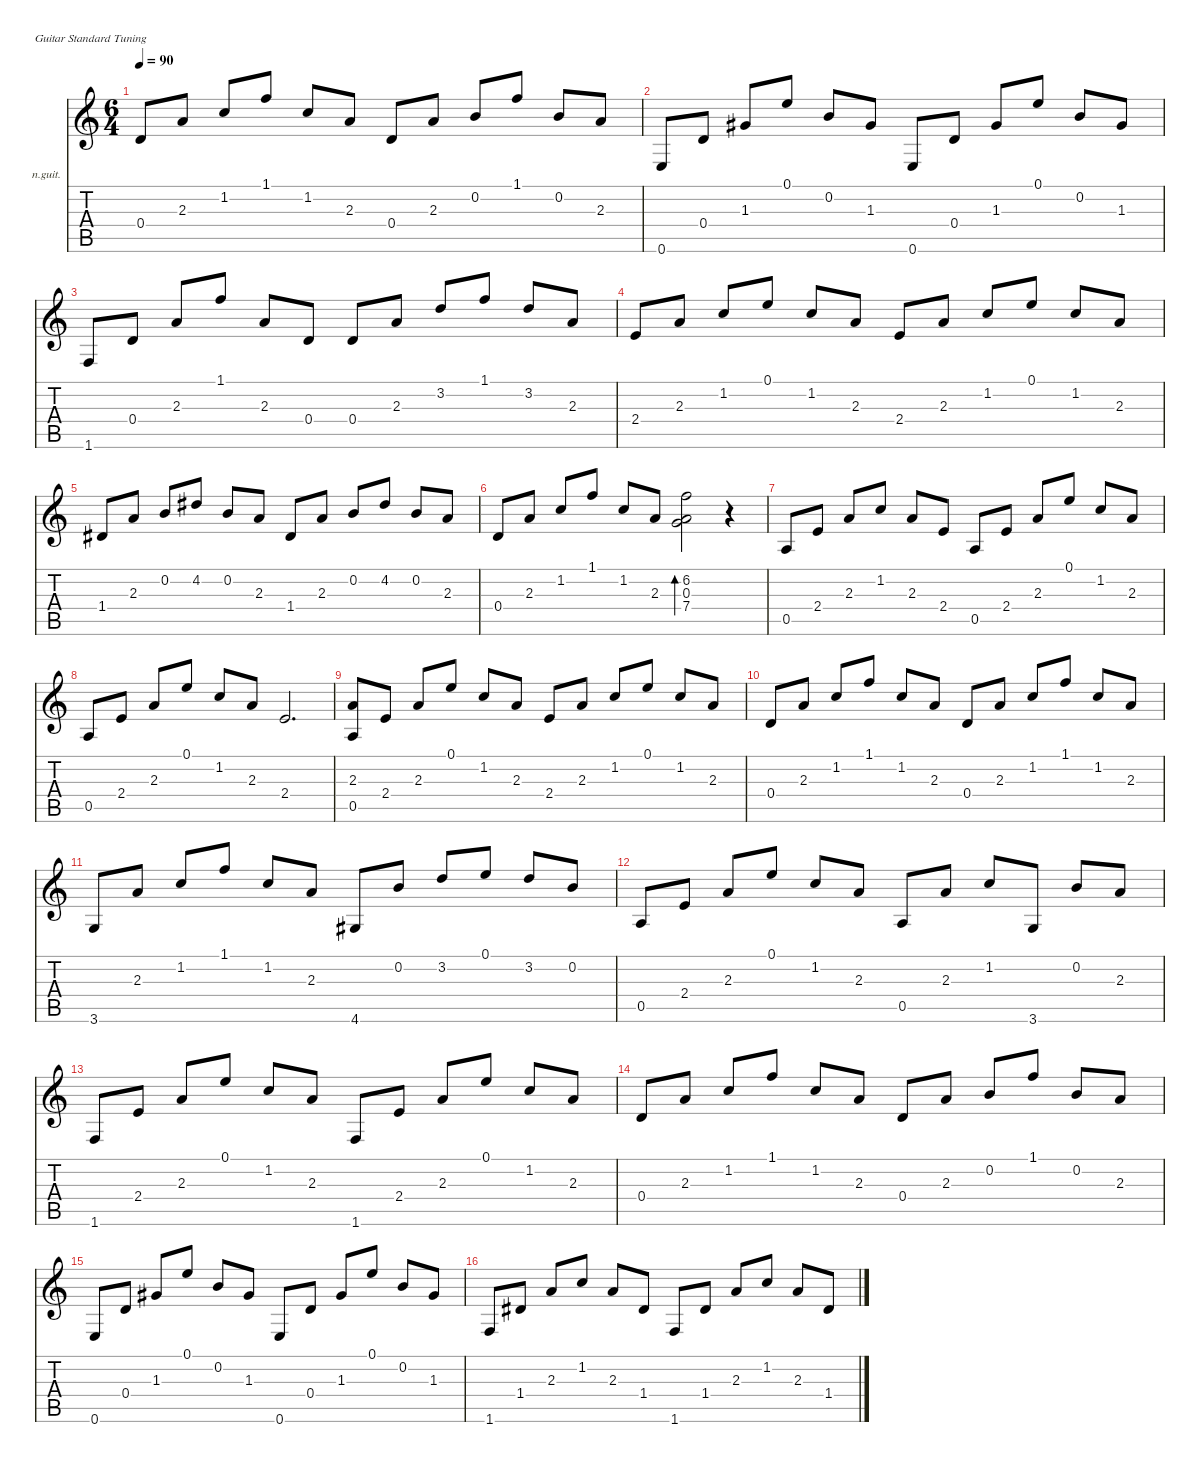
\defaultSystemsLayout 4
\hideDynamics
\bracketExtendMode nobrackets
\firstSystemTrackNameOrientation horizontal
\otherSystemsTrackNameOrientation horizontal
\track ("Akustik Gitar" "n.guit.") {instrument acousticguitarnylon}
\staff {score tabs}
\tuning (E4 B3 G3 D3 A2 E2)
\ts (6 4)
\tempo 90
\clef g2
\ks c
0.4.8{dy mf beam Up} 2.3.8{beam Up} 1.2.8{beam Up} 1.1.8{beam Up} 1.2.8{beam Up} 2.3.8{beam Up} 0.4.8{beam Up} 2.3.8{beam Up} 0.2.8{beam Up} 1.1.8{beam Up} 0.2.8{beam Up} 2.3.8{beam Up} |
0.6.8{beam Up} 0.4.8{beam Up} 1.3{acc #}.8{beam Up} 0.1.8{beam Up} 0.2.8{beam Up} 1.3{acc #}.8{beam Up} 0.6.8{beam Up} 0.4.8{beam Up} 1.3{acc #}.8{beam Up} 0.1.8{beam Up} 0.2.8{beam Up} 1.3{acc #}.8{beam Up} |
1.6.8{beam Up} 0.4.8{beam Up} 2.3.8{beam Up} 1.1.8{beam Up} 2.3.8{beam Up} 0.4.8{beam Up} 0.4.8{beam Up} 2.3.8{beam Up} 3.2.8{beam Up} 1.1.8{beam Up} 3.2.8{beam Up} 2.3.8{beam Up} |
2.4.8{beam Up} 2.3.8{beam Up} 1.2.8{beam Up} 0.1.8{beam Up} 1.2.8{beam Up} 2.3.8{beam Up} 2.4.8{beam Up} 2.3.8{beam Up} 1.2.8{beam Up} 0.1.8{beam Up} 1.2.8{beam Up} 2.3.8{beam Up} |
1.4{acc #}.8{beam Up} 2.3.8{beam Up} 0.2.8{beam Up} 4.2{acc #}.8{beam Up} 0.2.8{beam Up} 2.3.8{beam Up} 1.4{acc #}.8{beam Up} 2.3.8{beam Up} 0.2.8{beam Up} 4.2{acc #}.8{beam Up} 0.2.8{beam Up} 2.3.8{beam Up} |
0.4.8{beam Up} 2.3.8{beam Up} 1.2.8{beam Up} 1.1.8{beam Up} 1.2.8{beam Up} 2.3.8{beam Up} (6.2 0.3 7.4).2{bd 480 dy f beam Down} r.4{beam Down} |
0.5.8{dy mf beam Up} 2.4.8{beam Up} 2.3.8{beam Up} 1.2.8{beam Up} 2.3.8{beam Up} 2.4.8{beam Up} 0.5.8{beam Up} 2.4.8{beam Up} 2.3.8{beam Up} 0.1.8{beam Up} 1.2.8{beam Up} 2.3.8{beam Up} |
0.5.8{beam Up} 2.4.8{beam Up} 2.3.8{beam Up} 0.1.8{beam Up} 1.2.8{beam Up} 2.3.8{beam Up} 2.4.2{d beam Up} |
(2.3 0.5).8{beam Up} 2.4.8{beam Up} 2.3.8{beam Up} 0.1.8{beam Up} 1.2.8{beam Up} 2.3.8{beam Up} 2.4.8{beam Up} 2.3.8{beam Up} 1.2.8{beam Up} 0.1.8{beam Up} 1.2.8{beam Up} 2.3.8{beam Up} |
0.4.8{beam Up} 2.3.8{beam Up} 1.2.8{beam Up} 1.1.8{beam Up} 1.2.8{beam Up} 2.3.8{beam Up} 0.4.8{beam Up} 2.3.8{beam Up} 1.2.8{beam Up} 1.1.8{beam Up} 1.2.8{beam Up} 2.3.8{beam Up} |
3.6.8{beam Up} 2.3.8{beam Up} 1.2.8{beam Up} 1.1.8{beam Up} 1.2.8{beam Up} 2.3.8{beam Up} 4.6{acc #}.8{beam Up} 0.2.8{beam Up} 3.2.8{beam Up} 0.1.8{beam Up} 3.2.8{beam Up} 0.2.8{beam Up} |
0.5.8{beam Up} 2.4.8{beam Up} 2.3.8{beam Up} 0.1.8{beam Up} 1.2.8{beam Up} 2.3.8{beam Up} 0.5.8{beam Up} 2.3.8{beam Up} 1.2.8{beam Up} 3.6.8{beam Up} 0.2.8{beam Up} 2.3.8{beam Up} |
1.6.8{beam Up} 2.4.8{beam Up} 2.3.8{beam Up} 0.1.8{beam Up} 1.2.8{beam Up} 2.3.8{beam Up} 1.6.8{beam Up} 2.4.8{beam Up} 2.3.8{beam Up} 0.1.8{beam Up} 1.2.8{beam Up} 2.3.8{beam Up} |
0.4.8{beam Up} 2.3.8{beam Up} 1.2.8{beam Up} 1.1.8{beam Up} 1.2.8{beam Up} 2.3.8{beam Up} 0.4.8{beam Up} 2.3.8{beam Up} 0.2.8{beam Up} 1.1.8{beam Up} 0.2.8{beam Up} 2.3.8{beam Up} |
0.6.8{beam Up} 0.4.8{beam Up} 1.3{acc #}.8{beam Up} 0.1.8{beam Up} 0.2.8{beam Up} 1.3{acc #}.8{beam Up} 0.6.8{beam Up} 0.4.8{beam Up} 1.3{acc #}.8{beam Up} 0.1.8{beam Up} 0.2.8{beam Up} 1.3{acc #}.8{beam Up} |
1.6.8{beam Up} 1.4{acc #}.8{beam Up} 2.3.8{beam Up} 1.2.8{beam Up} 2.3.8{beam Up} 1.4{acc #}.8{beam Up} 1.6.8{beam Up} 1.4{acc #}.8{beam Up} 2.3.8{beam Up} 1.2.8{beam Up} 2.3.8{beam Up} 1.4{acc #}.8{beam Up}
